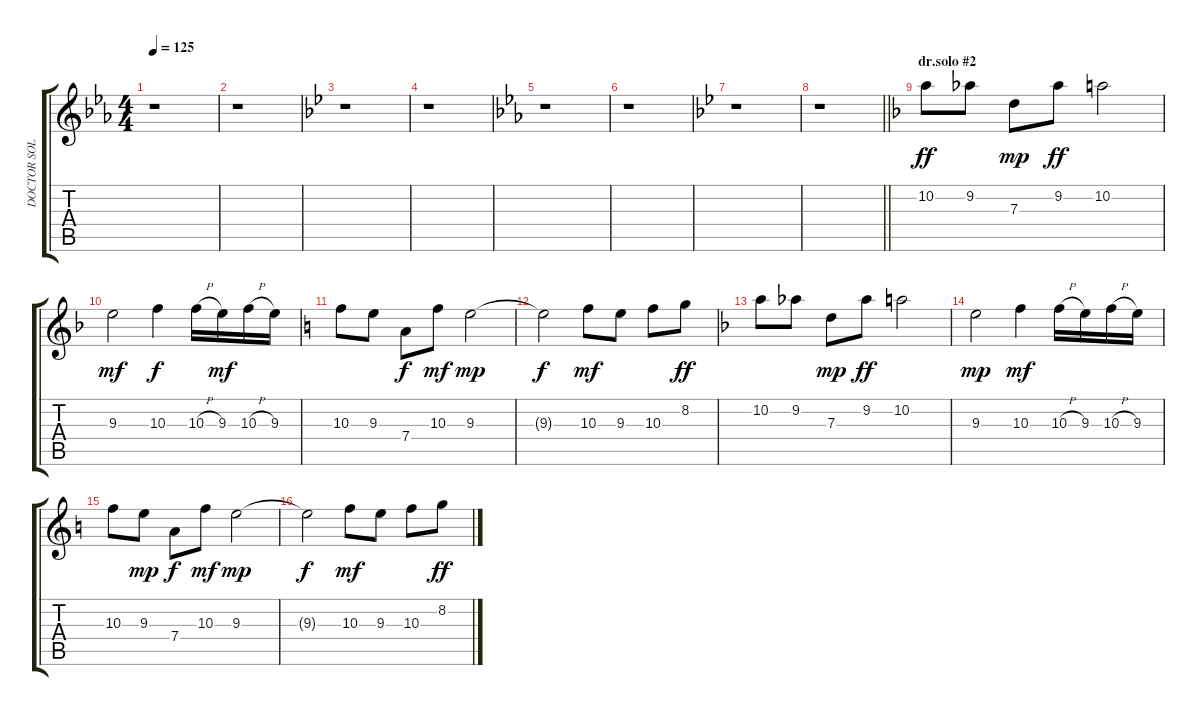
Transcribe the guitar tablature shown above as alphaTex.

\track ("DOCTOR SOLO (MT 44)" "DOCTOR SOL") {instrument lead2sawtooth}
\staff {score tabs}
\tuning (E5 B4 G4 D4 A3 E3) {hide}
\ts (4 4)
\tempo 125
\clef g2
\ks cminor
r.1{dy f} |
r.1 |
\ks gminor
r.1 |
r.1 |
\ks cminor
r.1 |
r.1 |
\ks gminor
r.1 |
\barLineRight lightlight
r.1 |
\section ("" "dr.solo #2")
\ks dminor
10.2.8{dy ff} 9.2.8 7.3.8{dy mp} 9.2.8{dy ff} 10.2.2 |
9.3.2{dy mf} 10.3.4{dy f} 10.3{h}.16 9.3.16{dy mf} 10.3{h}.16 9.3.16 |
\ks aminor
10.3.8 9.3.8 7.4.8{dy f} 10.3.8{dy mf} 9.3.2{dy mp} |
9.3{t}.2{dy f} 10.3.8{dy mf} 9.3.8 10.3.8 8.2.8{dy ff} |
\ks dminor
10.2.8 9.2.8 7.3.8{dy mp} 9.2.8{dy ff} 10.2.2 |
9.3.2{dy mp} 10.3.4{dy mf} 10.3{h}.16 9.3.16 10.3{h}.16 9.3.16 |
\ks aminor
10.3.8 9.3.8{dy mp} 7.4.8{dy f} 10.3.8{dy mf} 9.3.2{dy mp} |
9.3{t}.2{dy f} 10.3.8{dy mf} 9.3.8 10.3.8 8.2.8{dy ff}
